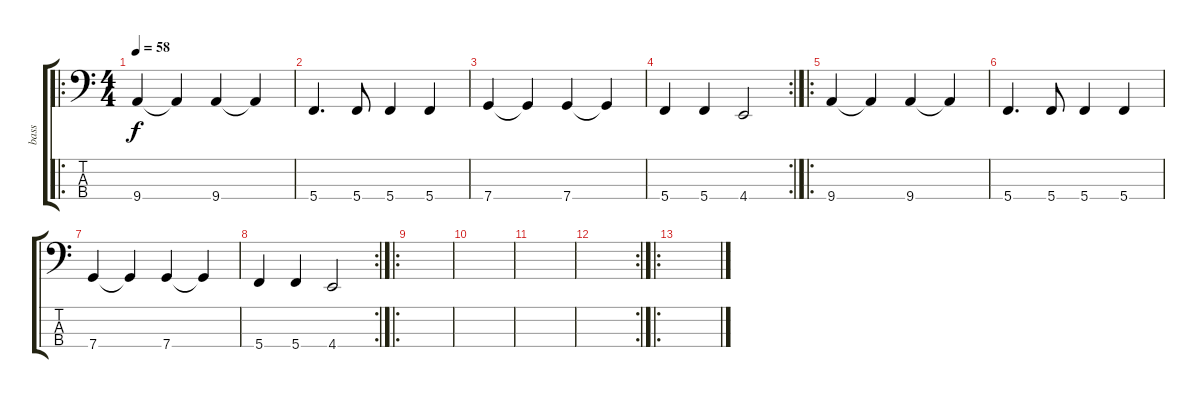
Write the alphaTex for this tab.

\track ("bass" "bass") {instrument electricbasspick}
\staff {score tabs}
\tuning (F2 C2 G1 C1) {hide}
\ro
\ts (4 4)
\tempo 58
\clef f4
\ks c
9.4.4{dy f} 9.4{t}.4 9.4.4 9.4{t}.4 |
5.4.4{d} 5.4.8 5.4.4 5.4.4 |
7.4.4 7.4{t}.4 7.4.4 7.4{t}.4 |
\rc 2
5.4.4 5.4.4 4.4.2 |
\ro
9.4.4 9.4{t}.4 9.4.4 9.4{t}.4 |
5.4.4{d} 5.4.8 5.4.4 5.4.4 |
7.4.4 7.4{t}.4 7.4.4 7.4{t}.4 |
\rc 2
5.4.4 5.4.4 4.4.2 |
\ro
|
|
|
\rc 2
|
\ro
